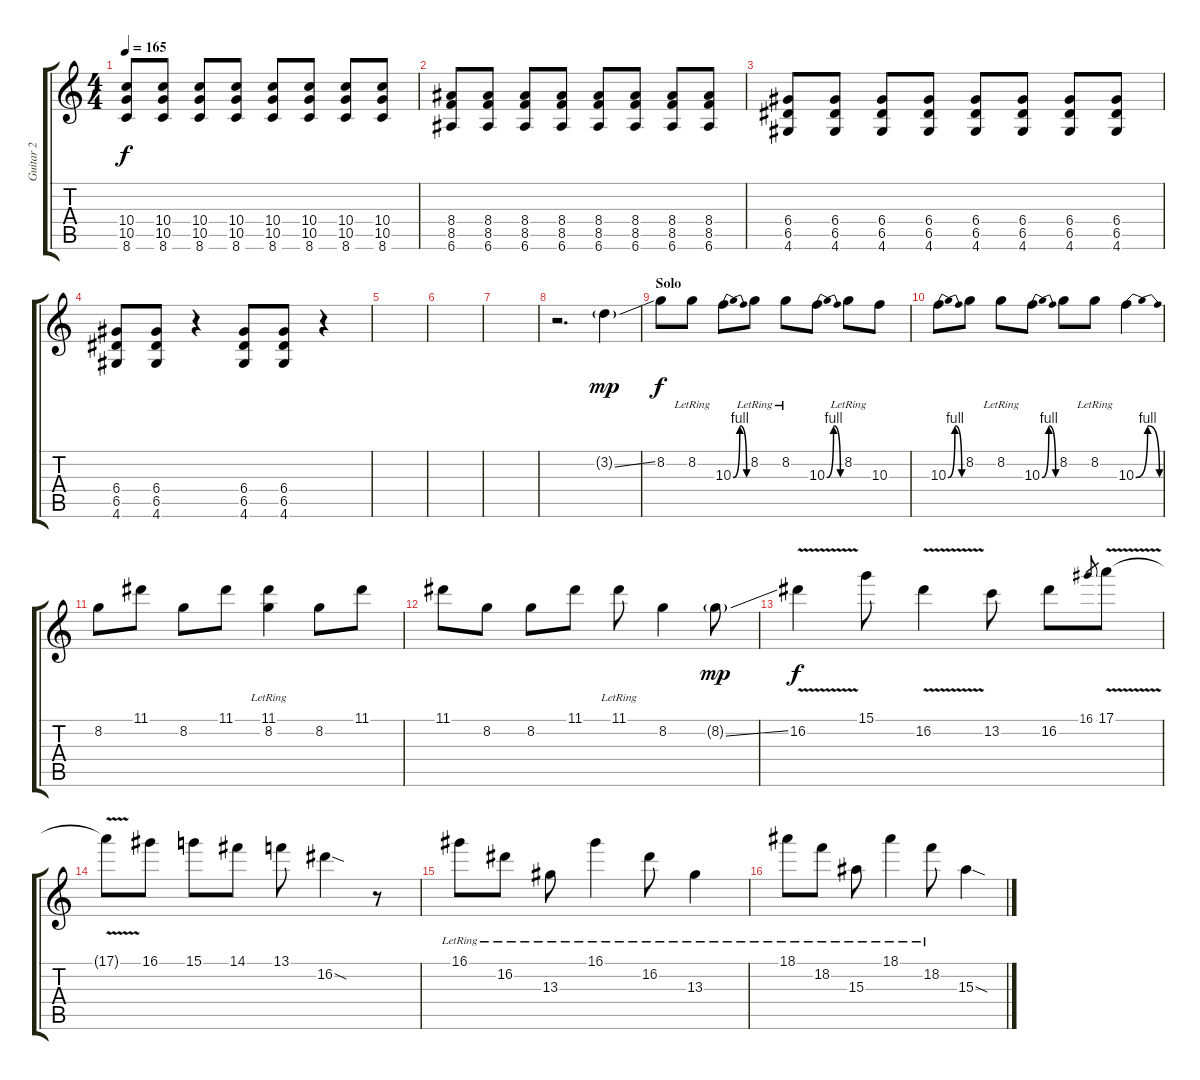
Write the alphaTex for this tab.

\track ("Guitar 2" "Guitar 2") {instrument overdrivenguitar}
\staff {score tabs}
\tuning (E4 B3 G3 D3 A2 E2) {hide}
\ts (4 4)
\tempo 165
\clef g2
\ks c
(10.4 10.5 8.6).8{dy f} (10.4 10.5 8.6).8 (10.4 10.5 8.6).8 (10.4 10.5 8.6).8 (10.4 10.5 8.6).8 (10.4 10.5 8.6).8 (10.4 10.5 8.6).8 (10.4 10.5 8.6).8 |
(8.4 8.5 6.6).8 (8.4 8.5 6.6).8 (8.4 8.5 6.6).8 (8.4 8.5 6.6).8 (8.4 8.5 6.6).8 (8.4 8.5 6.6).8 (8.4 8.5 6.6).8 (8.4 8.5 6.6).8 |
(6.4 6.5 4.6).8 (6.4 6.5 4.6).8 (6.4 6.5 4.6).8 (6.4 6.5 4.6).8 (6.4 6.5 4.6).8 (6.4 6.5 4.6).8 (6.4 6.5 4.6).8 (6.4 6.5 4.6).8 |
(6.4 6.5 4.6).8 (6.4 6.5 4.6).8 r.4 (6.4 6.5 4.6).8 (6.4 6.5 4.6).8 r.4 |
|
|
|
r.2{d} 3.2{ss g}.4{dy mp volume 14 instrument distortionguitar} |
\section ("" "Solo")
8.2.8{dy f} 8.2{lr}.8 10.3{be (bendrelease 0 0 30 4 30 4 60 0)}.8 8.2{lr}.8 8.2{lr}.8 10.3{be (bendrelease 0 0 30 4 30 4 60 0)}.8 8.2{lr}.8 10.3.8 |
10.3{be (bendrelease 0 0 30 4 30 4 60 0)}.8 8.2.8 8.2{lr}.8 10.3{be (bendrelease 0 0 30 4 30 4 60 0)}.8 8.2.8 8.2{lr}.8 10.3{be (bendrelease 0 0 30 4 30 4 60 0)}.4 |
8.2.8 11.1.8 8.2.8 11.1.8 (11.1{lr} 8.2).4 8.2.8 11.1.8 |
11.1.8 8.2.8 8.2.8 11.1.8 11.1{lr}.8 8.2.4 8.2{ss g}.8{dy mp} |
16.2{v}.4{dy f} 15.1.8 16.2{v}.4 13.2.8 16.2.8 16.1.8{gr} 17.1{v}.8 |
17.1{t}.8 16.1.8 15.1.8 14.1.8 13.1.8 16.2{sod}.4 r.8 |
16.1{lr}.8 16.2{lr}.8 13.3{lr}.8 16.1{lr}.4 16.2{lr}.8 13.3{lr}.4 |
18.1{lr}.8 18.2{lr}.8 15.3{lr}.8 18.1{lr}.4 18.2{lr}.8 15.3{sod}.4
